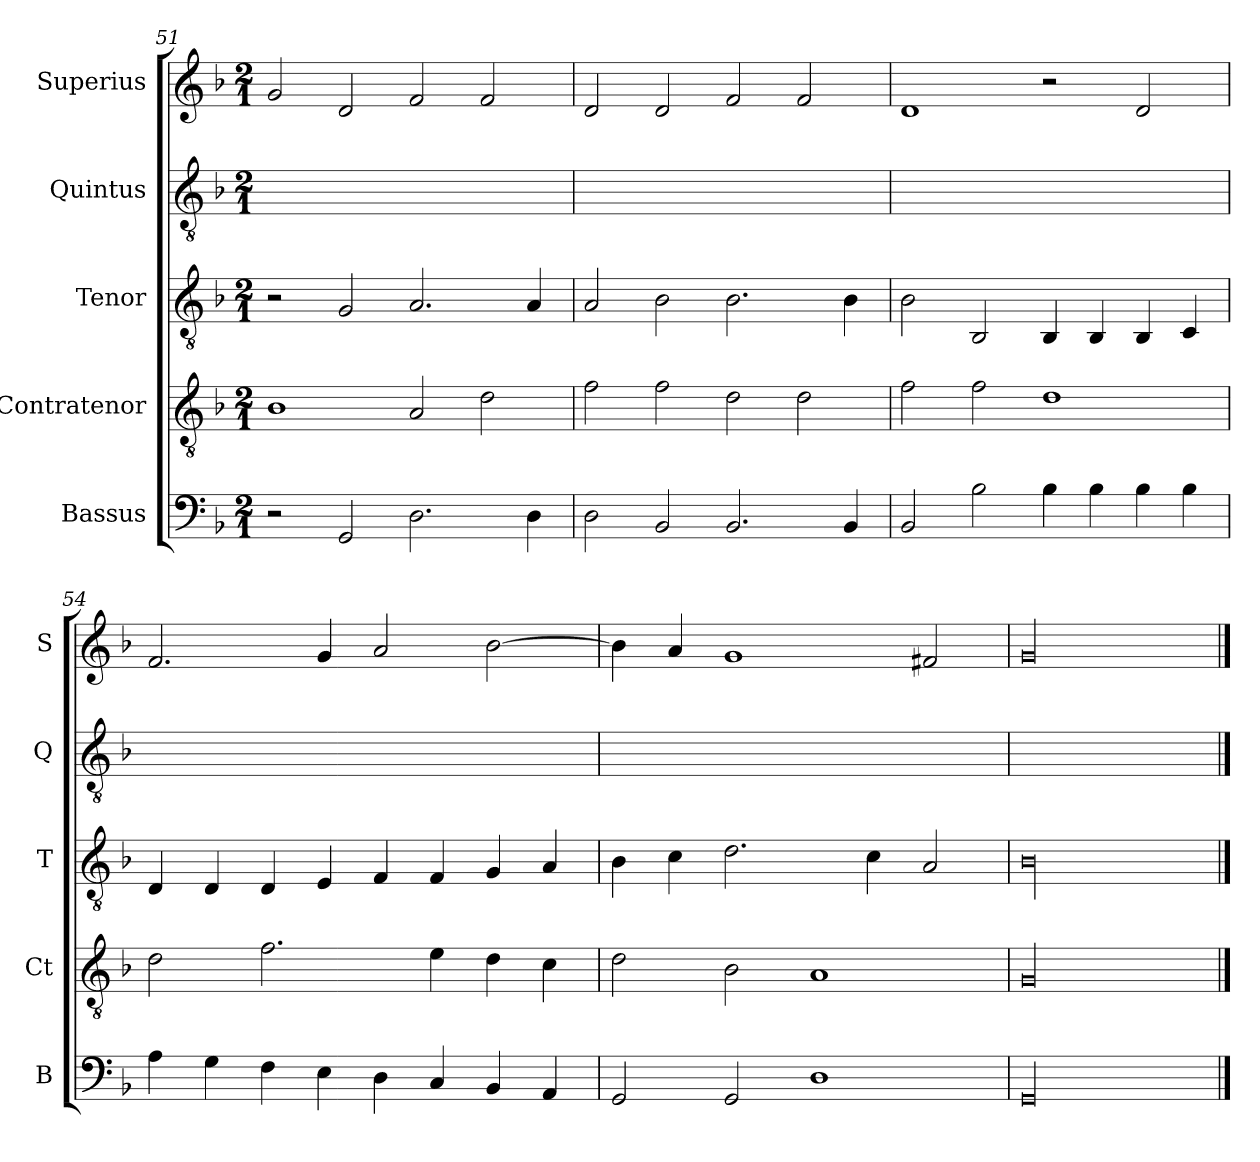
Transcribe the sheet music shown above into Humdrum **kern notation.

**kern	**kern	**kern	**kern	**kern
*part5	*part4	*part3	*part2	*part1
*staff5	*staff4	*staff3	*staff2	*staff1
*I"Bassus	*I"Contratenor	*I"Tenor	*I"Quintus	*I"Superius
*I'B	*I'Ct	*I'T	*I'Q	*I'S
*clefF4	*clefGv2	*clefGv2	*clefGv2	*clefG2
*k[b-]	*k[b-]	*k[b-]	*k[b-]	*k[b-]
*M2/1	*M2/1	*M2/1	*M2/1	*M2/1
=51	=51	=51	=51	=51
2r	1B-	2r	0dyy	2g/
2GG/	.	2G/	.	2d/
2.D\	2A/	2.A/	.	2f/
.	2d\	.	.	2f/
4D\	.	4A/	.	.
=52	=52	=52	=52	=52
2D\	2f\	2A/	0dyy	2d/
2BB-/	2f\	2B-\	.	2d/
2.BB-/	2d\	2.B-\	.	2f/
.	2d\	.	.	2f/
4BB-/	.	4B-\	.	.
=53	=53	=53	=53	=53
2BB-/	2f\	2B-\	0dyy	1d
2B-\	2f\	2BB-/	.	.
4B-\	1d	4BB-/	.	2r
4B-\	.	4BB-/	.	.
4B-\	.	4BB-/	.	2d/
4B-\	.	4C/	.	.
=54	=54	=54	=54	=54
4A\	2d\	4D/	0dyy	2.f/
4G\	.	4D/	.	.
4F\	2.f\	4D/	.	.
4E\	.	4E/	.	4g/
4D\	.	4F/	.	2a/
4C/	4e\	4F/	.	.
4BB-/	4d\	4G/	.	[2b-\
4AA/	4c\	4A/	.	.
=55	=55	=55	=55	=55
2GG/	2d\	4B-\	0dyy	4b-\]
.	.	4c\	.	4a/
2GG/	2B-\	2.d\	.	1g
1D	1A	.	.	.
.	.	4c\	.	.
.	.	2A/	.	2f#X/
=56	=56	=56	=56	=56
!LO:N:vis=00	!LO:N:vis=00	!LO:N:vis=00	!	!LO:N:vis=00
0GG	0G	0B-	0dyy	0g
==	==	==	==	==
*-	*-	*-	*-	*-
